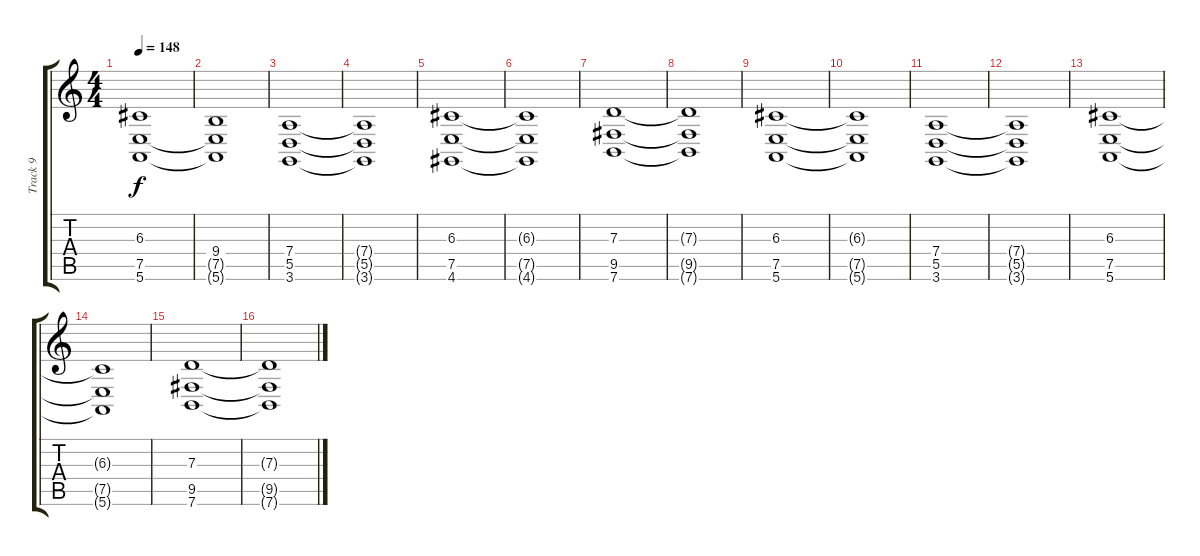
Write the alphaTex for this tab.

\track ("Track 9" "Track 9") {instrument pad8sweep}
\staff {score tabs}
\tuning (E4 B3 G3 D3 A2 E2) {hide}
\ts (4 4)
\tempo 148
\clef g2
\ks c
(6.3 7.5 5.6).1{dy f} |
(9.4{t} 7.5{t} 5.6{t}).1 |
(7.4 5.5 3.6).1 |
(7.4{t} 5.5{t} 3.6{t}).1 |
(6.3 7.5 4.6).1 |
(6.3{t} 7.5{t} 4.6{t}).1 |
(7.3 9.5 7.6).1 |
(7.3{t} 9.5{t} 7.6{t}).1 |
(6.3 7.5 5.6).1 |
(6.3{t} 7.5{t} 5.6{t}).1 |
(7.4 5.5 3.6).1 |
(7.4{t} 5.5{t} 3.6{t}).1 |
(6.3 7.5 5.6).1 |
(6.3{t} 7.5{t} 5.6{t}).1 |
(7.3 9.5 7.6).1 |
(7.3{t} 9.5{t} 7.6{t}).1
